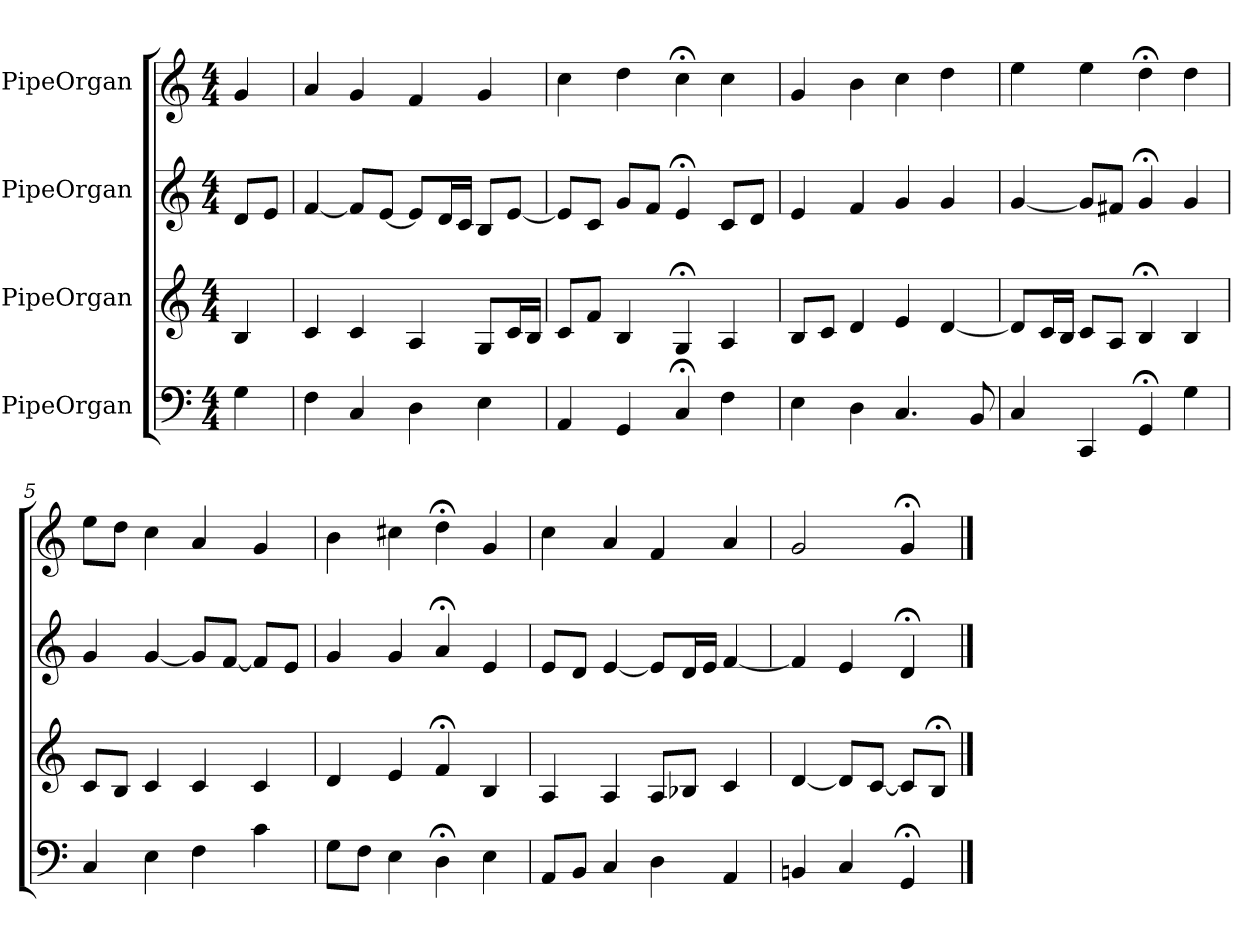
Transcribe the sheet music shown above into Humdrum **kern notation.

**kern	**kern	**kern	**kern
*part4	*part3	*part2	*part1
*staff4	*staff3	*staff2	*staff1
*I"PipeOrgan	*I"PipeOrgan	*I"PipeOrgan	*I"PipeOrgan
*k[]	*k[]	*k[]	*k[]
*M4/4	*M4/4	*M4/4	*M4/4
*MM60	*MM60	*MM60	*MM60
=	=	=	=
4G	4B	8dL	4g
.	.	8eJ	.
=1	=1	=1	=1
4F	4c	[4f	4a
4C	4c	8fL]	4g
.	.	[8eJ	.
4D	4A	8eL]	4f
.	.	16dL	.
.	.	16cJJ	.
4E	8GL	8BL	4g
.	16cL	[8eJ	.
.	16BJJ	.	.
=2	=2	=2	=2
4AA	8cL	8eL]	4cc
.	8fJ	8cJ	.
4GG	4B	8gL	4dd
.	.	8fJ	.
4C;<	4G;<	4e;<	4cc;<
4F	4A	8cL	4cc
.	.	8dJ	.
=3	=3	=3	=3
4E	8BL	4e	4g
.	8cJ	.	.
4D	4d	4f	4b
4.C	4e	4g	4cc
.	[4d	4g	4dd
8BB	.	.	.
=4	=4	=4	=4
4C	8dL]	[4g	4ee
.	16cL	.	.
.	16BJJ	.	.
4CC	8cL	8gL]	4ee
.	8AJ	8f#XJ	.
4GG;<	4B;<	4g;<	4dd;<
4G	4B	4g	4dd
=5	=5	=5	=5
4C	8cL	4g	8eeL
.	8BJ	.	8ddJ
4E	4c	[4g	4cc
4F	4c	8gL]	4a
.	.	[8fJ	.
4c	4c	8fL]	4g
.	.	8eJ	.
=6	=6	=6	=6
8GL	4d	4g	4b
8FJ	.	.	.
4E	4e	4g	4cc#X
4D;<	4f;<	4a;<	4dd;<
4E	4B	4e	4g
=7	=7	=7	=7
8AAL	4A	8eL	4cc
8BBJ	.	8dJ	.
4C	4A	[4e	4a
4D	8AL	8eL]	4f
.	8B-XJ	16dL	.
.	.	16eJJ	.
4AA	4c	[4f	4a
=8	=8	=8	=8
4BBn	[4d	4f]	2g
4C	8dL]	4e	.
.	[8cJ	.	.
4GG;<	8cL]	4d;<	4g;<
.	8B;<J	.	.
==	==	==	==
*-	*-	*-	*-
